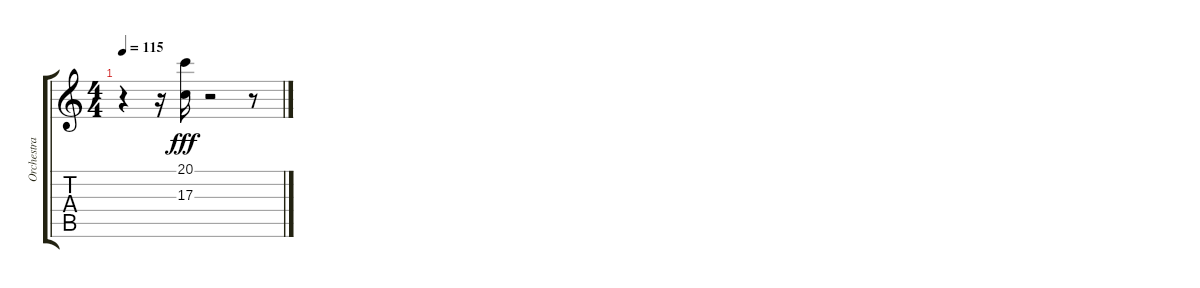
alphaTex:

\track ("Orchestra Hit" "Orchestra ") {instrument orchestrahit}
\staff {score tabs}
\tuning (E4 B3 G3 D3 A2 E2) {hide}
\ts (4 4)
\tempo 115
\clef g2
\ks c
r.4{dy fff} r.16 (20.1 17.3).16 r.2 r.8
